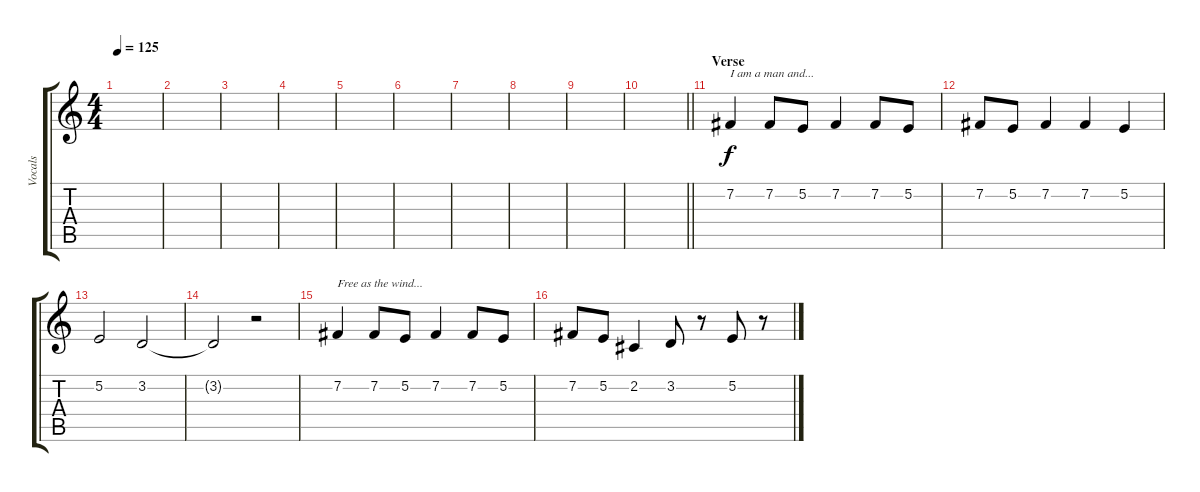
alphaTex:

\track ("Vocals" "Vocals") {instrument choiraahs}
\staff {score tabs}
\tuning (E4 B3 G3 D3 A2 D2) {hide}
\ts (4 4)
\tempo 125
\clef g2
\ks c
|
|
|
|
|
|
|
|
|
\barLineRight lightlight
|
\section ("" "Verse")
7.2.4{txt "I am a man and..." dy f} 7.2.8 5.2.8 7.2.4 7.2.8 5.2.8 |
7.2.8 5.2.8 7.2.4 7.2.4 5.2.4 |
5.2.2 3.2.2 |
3.2{t}.2 r.2 |
7.2.4{txt "Free as the wind..."} 7.2.8 5.2.8 7.2.4 7.2.8 5.2.8 |
7.2.8 5.2.8 2.2.4 3.2.8 r.8 5.2.8 r.8
